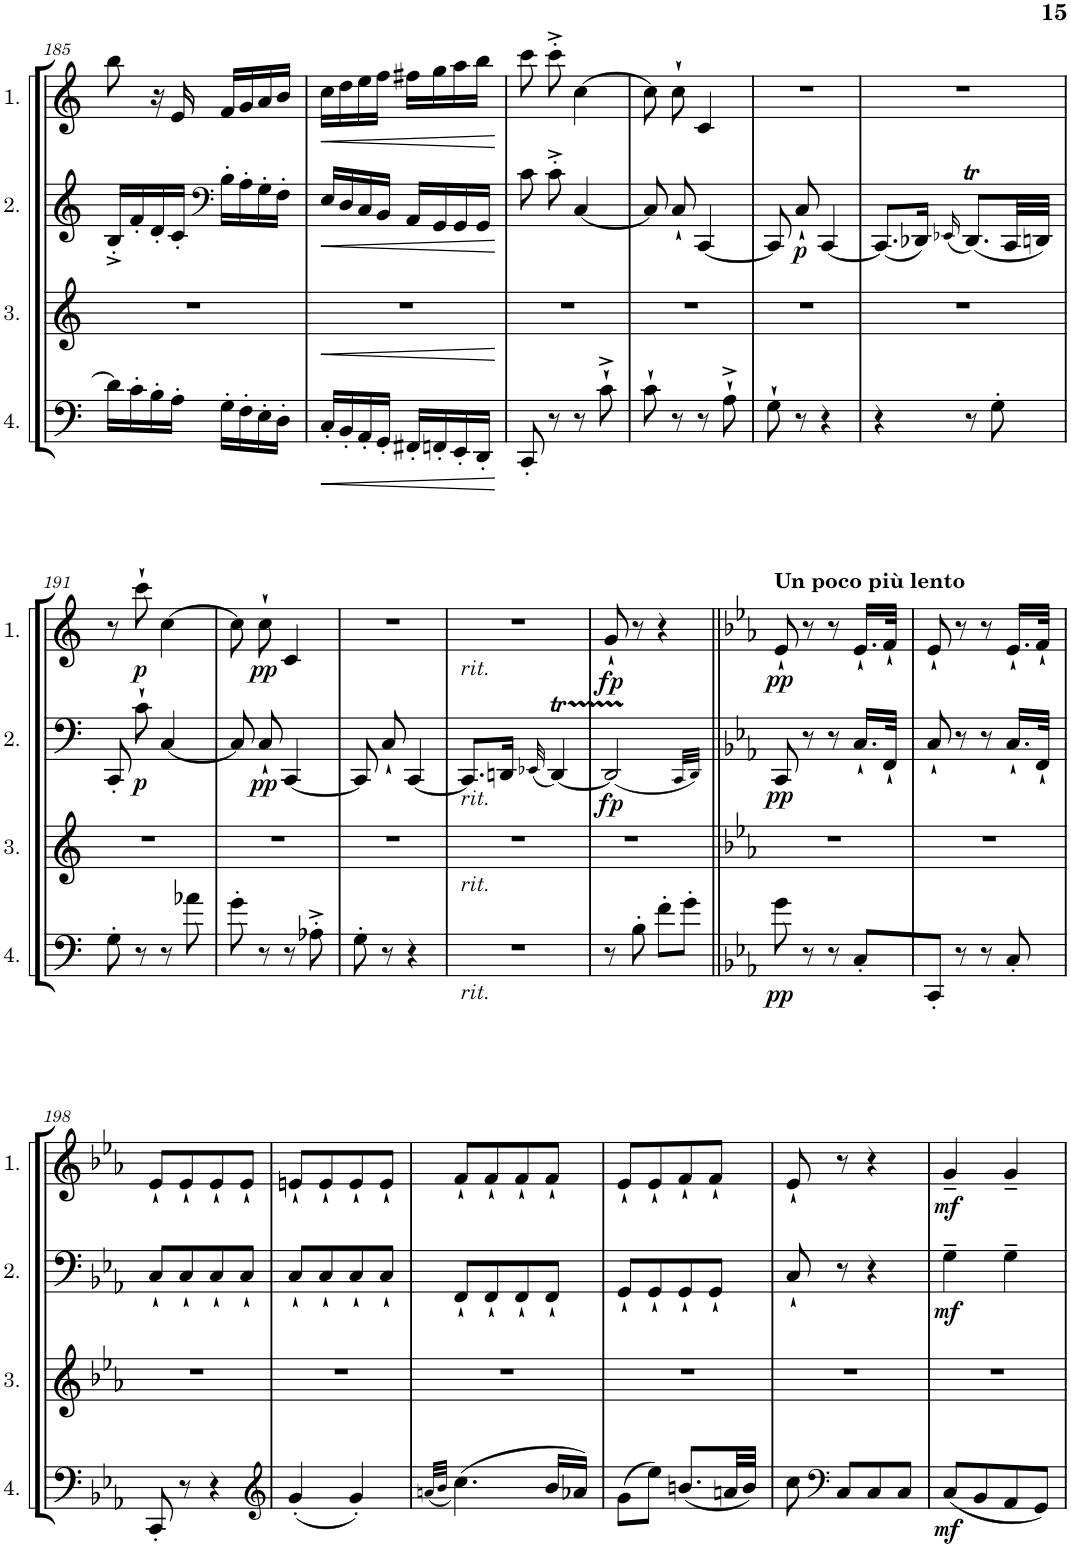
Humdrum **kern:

**kern	**dynam	**kern	**dynam	**kern	**dynam	**kern	**dynam
*part4	*part4	*part3	*part3	*part2	*part2	*part1	*part1
*staff4	*staff4	*staff3	*staff3	*staff2	*staff2	*staff1	*staff1
*I"Cello 4	*	*I"Cello 3	*	*I"Cello 2	*	*I"Cello 1	*
!!LO:PB:g=z
*clefF4	*	*clefG2	*	*clefG2	*	*clefG2	*
*k[]	*	*k[]	*	*k[]	*	*k[]	*
*M2/4	*	*M2/4	*	*M2/4	*	*M2/4	*
=185	=185	=185	=185	=185	=185	=185	=185
16d\LL]	.	2r	.	16B'^/LL	.	8bb\	.
16c'\	.	.	.	16f'/	.	.	.
16B'\	.	.	.	16d'/	.	16r	.
16A'\JJ	.	.	.	16c'/JJ	.	16e/	.
*	*	*	*	*clefF4	*	*	*
16G'\LL	.	.	.	16B'\LL	.	16f/LL	.
16F'\	.	.	.	16A'\	.	16g/	.
16E'\	.	.	.	16G'\	.	16a/	.
16D'\JJ	.	.	.	16F'\JJ	.	16b/JJ	.
=186	=186	=186	=186	=186	=186	=186	=186
!	!LO:HP:b	!	!LO:HP:b	!	!LO:HP:b	!	!LO:HP:b
16C'/LL	<	2r	<	16E/LL	<	16cc\LL	<
16BB'/	.	.	.	16D/	.	16dd\	.
16AA'/	.	.	.	16C/	.	16ee\	.
16GG'/JJ	.	.	.	16BB/JJ	.	16ff\JJ	.
16FF#X'/LL	.	.	.	16AA/LL	.	16ff#X\LL	.
16FFn'/	.	.	.	16GG/	.	16gg\	.
16EE'/	.	.	.	16GG/	.	16aa\	.
16DD'/JJ	.	.	.	16GG/JJ	.	16bb\JJ	.
.	[	.	[	.	[	.	[
=187	=187	=187	=187	=187	=187	=187	=187
8CC'/	.	2r	.	8c\	.	8ccc\	.
8r	.	.	.	8c'^\	.	8ccc'^\	.
8r	.	.	.	[4C/	.	[4cc\	.
8c`^\	.	.	.	.	.	.	.
=188	=188	=188	=188	=188	=188	=188	=188
8c`\	.	2r	.	8C/]	.	8cc\]	.
8r	.	.	.	8C`/	.	8cc`\	.
8r	.	.	.	[4CC/	.	4c/	.
8A`^\	.	.	.	.	.	.	.
=189	=189	=189	=189	=189	=189	=189	=189
8G`\	.	2r	.	8CC/]	.	2r	.
!	!	!	!	!	!LO:DY:b	!	!
8r	.	.	.	8C`/	p	.	.
4r	.	.	.	[4CC/	.	.	.
=190	=190	=190	=190	=190	=190	=190	=190
4r	.	2r	.	(8.CC/L]	.	2r	.
.	.	.	.	16DD-X/Jk)	.	.	.
.	.	.	.	(16qEE-X/	.	.	.
8r	.	.	.	(8.DD-T/L)	.	.	.
8G'\	.	.	.	.	.	.	.
.	.	.	.	32CC/LL	.	.	.
.	.	.	.	32DDn/JJJ)	.	.	.
!!LO:LB:g=z
=191	=191	=191	=191	=191	=191	=191	=191
8G'\	.	2r	.	8CC'/	.	8r	.
!	!	!	!	!	!LO:DY:b	!	!LO:DY:b
8r	.	.	.	8c`\	p	8ccc`\	p
8r	.	.	.	[4C/	.	[4cc\	.
8a-X\	.	.	.	.	.	.	.
=192	=192	=192	=192	=192	=192	=192	=192
8g'\	.	2r	.	8C/]	.	8cc\]	.
!	!	!	!	!	!LO:DY:b	!	!LO:DY:b
8r	.	.	.	8C`/	pp	8cc`\	pp
8r	.	.	.	[4CC/	.	4c/	.
8A-X'^\	.	.	.	.	.	.	.
=193	=193	=193	=193	=193	=193	=193	=193
8G'\	.	2r	.	8CC/]	.	2r	.
8r	.	.	.	8C`/	.	.	.
4r	.	.	.	[4CC/	.	.	.
=194	=194	=194	=194	=194	=194	=194	=194
!	!	!	!	!	!	!LO:TX:b:i:t=rit.	!
!	!	!	!	!LO:TX:b:i:t=rit.	!	!	!
!	!	!LO:TX:b:i:t=rit.	!	!	!	!	!
!LO:TX:b:i:t=rit.	!	!	!	!	!	!	!
2r	.	2r	.	8.CC/L]	.	2r	.
.	.	.	.	16DDn/Jk	.	.	.
.	.	.	.	(32qEE-X/	.	.	.
.	.	.	.	[4DDT/)	.	.	.
=195	=195	=195	=195	=195	=195	=195	=195
!	!	!	!	!	!LO:DY:b	!	!LO:DY:b
8r	.	2r	.	(2DDTTT/]	fp	8g`/	fp
8B'\	.	.	.	.	.	8r	.
8f'\L	.	.	.	.	.	4r	.
8g'\J	.	.	.	.	.	.	.
.	.	.	.	32qCC/LLL	.	.	.
.	.	.	.	32qDD/JJJ)	.	.	.
=196||	=196||	=196||	=196||	=196||	=196||	=196||	=196||
*k[b-e-a-]	*	*k[b-e-a-]	*	*k[b-e-a-]	*	*k[b-e-a-]	*
!	!	!	!	!	!	!LO:TX:a:B:t=Un poco più lento	!
!	!LO:DY:b	!	!	!	!LO:DY:b	!	!LO:DY:b
8g\	pp	2r	.	8CC/	pp	8e-`/	pp
8r	.	.	.	8r	.	8r	.
8r	.	.	.	8r	.	8r	.
8C'/L	.	.	.	16.C`/LL	.	16.e-`/LL	.
.	.	.	.	32FF`/JJk	.	32f`/JJk	.
=197	=197	=197	=197	=197	=197	=197	=197
8CC'/J	.	2r	.	8C`/	.	8e-`/	.
8r	.	.	.	8r	.	8r	.
8r	.	.	.	8r	.	8r	.
8C'/	.	.	.	16.C`/LL	.	16.e-`/LL	.
.	.	.	.	32FF`/JJk	.	32f`/JJk	.
!!LO:LB:g=z
=198	=198	=198	=198	=198	=198	=198	=198
8CC'/	.	2r	.	8C`/L	.	8e-`/L	.
8r	.	.	.	8C`/	.	8e-`/	.
4r	.	.	.	8C`/	.	8e-`/	.
.	.	.	.	8C`/J	.	8e-`/J	.
=199	=199	=199	=199	=199	=199	=199	=199
*clefG2	*	*	*	*	*	*	*
(4g'/	.	2r	.	8C`/L	.	8en`/L	.
.	.	.	.	8C`/	.	8e`/	.
4g'/)	.	.	.	8C`/	.	8e`/	.
.	.	.	.	8C`/J	.	8e`/J	.
=200	=200	=200	=200	=200	=200	=200	=200
(32qan/LLL	.	.	.	.	.	.	.
32qb-/JJJ	.	.	.	.	.	.	.
(4.cc\)	.	2r	.	8FF`/L	.	8f`/L	.
.	.	.	.	8FF`/	.	8f`/	.
.	.	.	.	8FF`/	.	8f`/	.
16b-/LL	.	.	.	8FF`/J	.	8f`/J	.
16a-X/JJ)	.	.	.	.	.	.	.
=201	=201	=201	=201	=201	=201	=201	=201
(8g\L	.	2r	.	8GG`/L	.	8e-`/L	.
8ee-\J)	.	.	.	8GG`/	.	8e-`/	.
(8.bn/L	.	.	.	8GG`/	.	8f`/	.
.	.	.	.	8GG`/J	.	8f`/J	.
32an/LL	.	.	.	.	.	.	.
32b/JJJ)	.	.	.	.	.	.	.
=202	=202	=202	=202	=202	=202	=202	=202
8cc\	.	2r	.	8C`/	.	8e-`/	.
*clefF4	*	*	*	*	*	*	*
8C/L	.	.	.	8r	.	8r	.
8C/	.	.	.	4r	.	4r	.
8C/J	.	.	.	.	.	.	.
=203	=203	=203	=203	=203	=203	=203	=203
!	!LO:DY:b	!	!	!	!LO:DY:b	!	!LO:DY:b
(8C/L	mf	2r	.	4G~\	mf	4g~/	mf
8BB-/	.	.	.	.	.	.	.
8AA-/	.	.	.	4G~\	.	4g~/	.
8GG/J)	.	.	.	.	.	.	.
=	=	=	=	=	=	=	=
*-	*-	*-	*-	*-	*-	*-	*-
